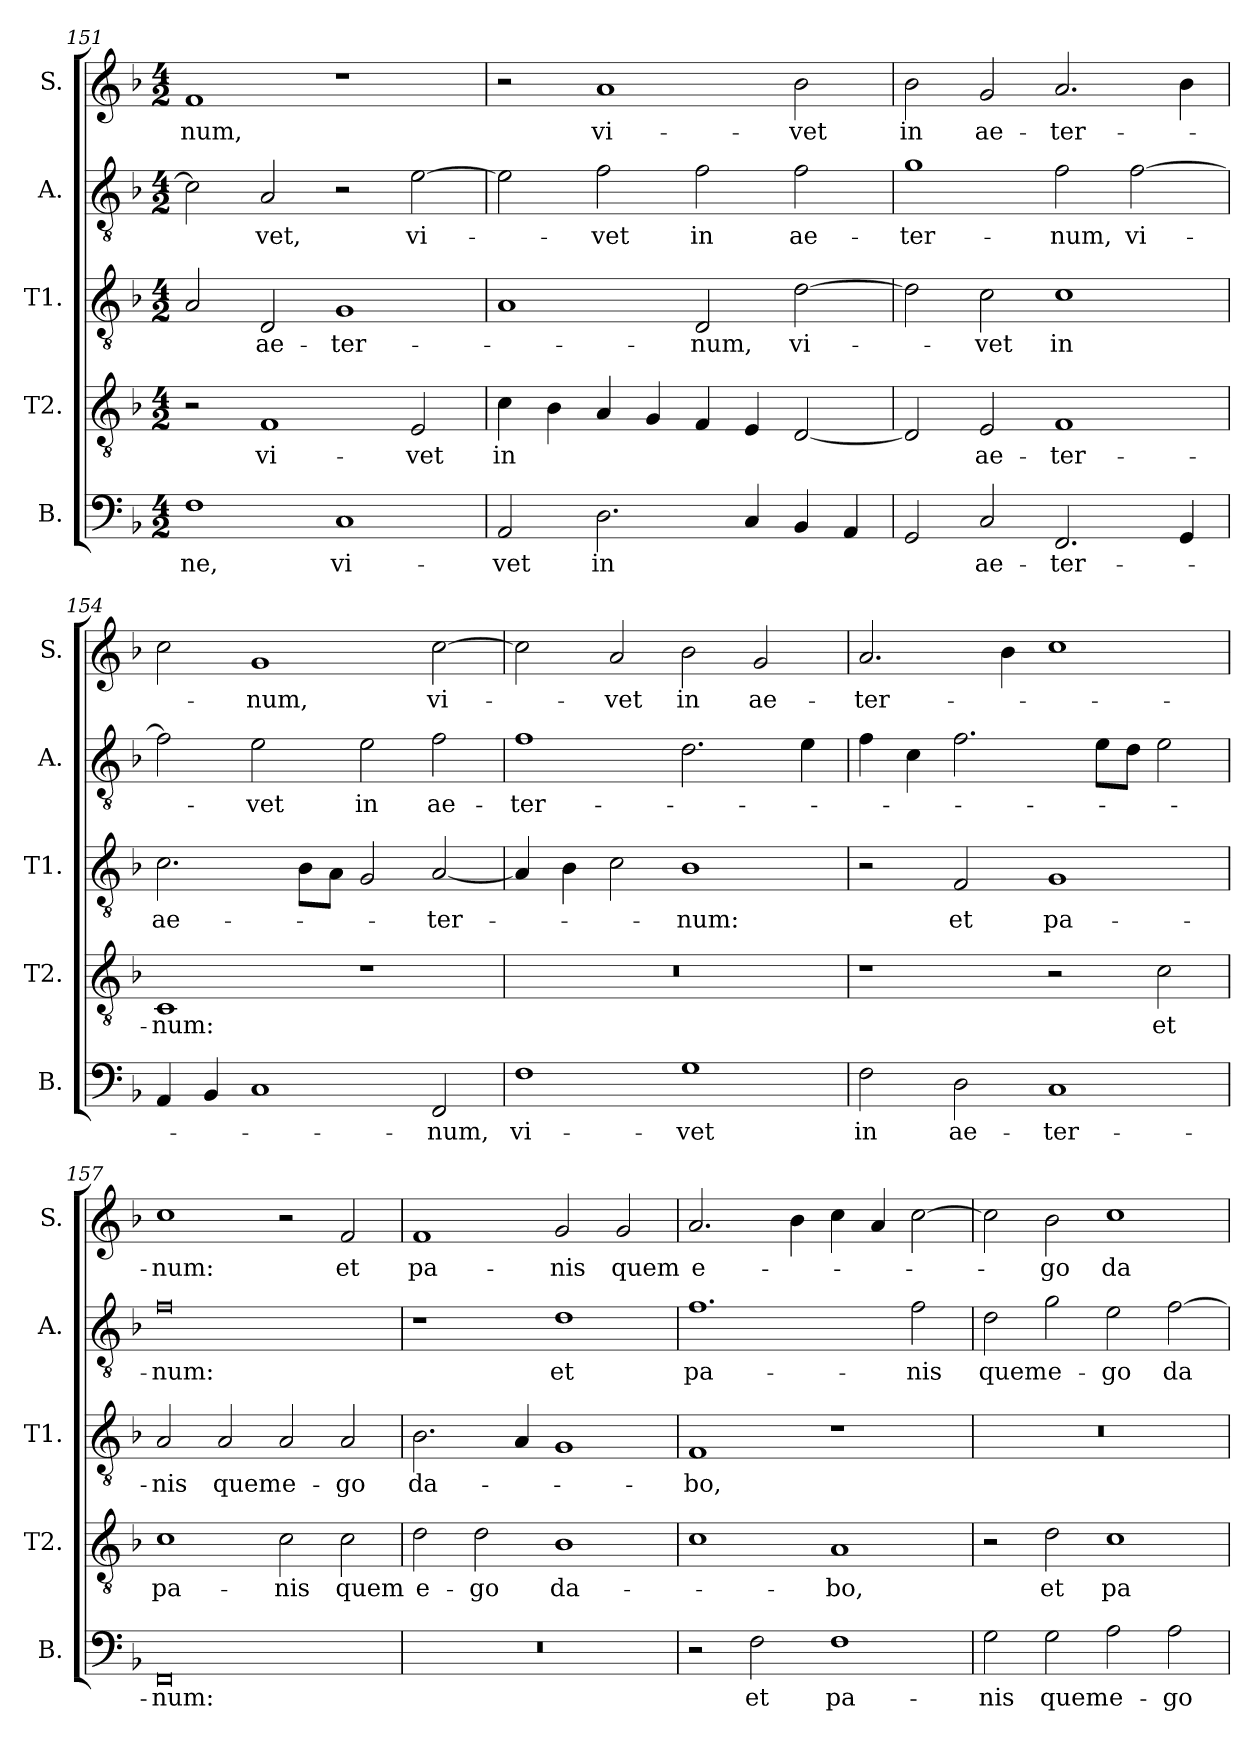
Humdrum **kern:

**kern	**text	**kern	**text	**kern	**text	**kern	**text	**kern	**text
*part5	*part5	*part4	*part4	*part3	*part3	*part2	*part2	*part1	*part1
*staff5	*staff5	*staff4	*staff4	*staff3	*staff3	*staff2	*staff2	*staff1	*staff1
*I"B.	*	*I"T2.	*	*I"T1.	*	*I"A.	*	*I"S.	*
*I'B.	*	*I'T2.	*	*I'T1.	*	*I'A.	*	*I'S.	*
*clefF4	*	*clefGv2	*	*clefGv2	*	*clefGv2	*	*clefG2	*
*k[b-]	*	*k[b-]	*	*k[b-]	*	*k[b-]	*	*k[b-]	*
*F:	*	*F:	*	*F:	*	*F:	*	*F:	*
*M4/2	*	*M4/2	*	*M4/2	*	*M4/2	*	*M4/2	*
=151	=151	=151	=151	=151	=151	=151	=151	=151	=151
1F	-ne,	2r	.	2A/	.	2c\]	.	1f	-num,
.	.	1F	vi-	2D/	ae-	2A/	-vet,	.	.
1C	vi-	.	.	1G	-ter-	2r	.	1r	.
.	.	2E/	-vet	.	.	[2e\	vi-	.	.
=152	=152	=152	=152	=152	=152	=152	=152	=152	=152
2AA/	-vet	4c\	in	1A	.	2e\]	.	2r	.
.	.	4B-\	.	.	.	.	.	.	.
2.D\	in	4A/	.	.	.	2f\	-vet	1a	vi-
.	.	4G/	.	.	.	.	.	.	.
.	.	4F/	.	2D/	-num,	2f\	in	.	.
4C/	.	4E/	.	.	.	.	.	.	.
4BB-/	.	[2D/	.	[2d\	vi-	2f\	ae-	2b-\	-vet
4AA/	.	.	.	.	.	.	.	.	.
=153	=153	=153	=153	=153	=153	=153	=153	=153	=153
2GG/	.	2D/]	.	2d\]	.	1g	-ter-	2b-\	in
2C/	ae-	2E/	ae-	2c\	-vet	.	.	2g/	ae-
2.FF/	-ter-	1F	-ter-	1c	in	2f\	-num,	2.a/	-ter-
.	.	.	.	.	.	[2f\	vi-	.	.
4GG/	.	.	.	.	.	.	.	4b-\	.
!!LO:PB:g=z
=154	=154	=154	=154	=154	=154	=154	=154	=154	=154
4AA/	.	1C	-num:	2.c\	ae-	2f\]	.	2cc\	.
4BB-/	.	.	.	.	.	.	.	.	.
1C	.	.	.	.	.	2e\	-vet	1g	-num,
.	.	.	.	8B-\L	.	.	.	.	.
.	.	.	.	8A\J	.	.	.	.	.
.	.	1r	.	2G/	.	2e\	in	.	.
2FF/	-num,	.	.	[2A/	-ter-	2f\	ae-	[2cc\	vi-
=155	=155	=155	=155	=155	=155	=155	=155	=155	=155
1F	vi-	0r	.	4A/]	.	1f	-ter-	2cc\]	.
.	.	.	.	4B-\	.	.	.	.	.
.	.	.	.	2c\	.	.	.	2a/	-vet
1G	-vet	.	.	1B-	-num:	2.d\	.	2b-\	in
.	.	.	.	.	.	.	.	2g/	ae-
.	.	.	.	.	.	4e\	.	.	.
=156	=156	=156	=156	=156	=156	=156	=156	=156	=156
2F\	in	1r	.	2r	.	4f\	.	2.a/	-ter-
.	.	.	.	.	.	4c\	.	.	.
2D\	ae-	.	.	2F/	et	2.f\	.	.	.
.	.	.	.	.	.	.	.	4b-\	.
1C	-ter-	2r	.	1G	pa-	.	.	1cc	.
.	.	.	.	.	.	8e\L	.	.	.
.	.	.	.	.	.	8d\J	.	.	.
.	.	2c\	et	.	.	2e\	.	.	.
=157	=157	=157	=157	=157	=157	=157	=157	=157	=157
0FF	-num:	1c	pa-	2A/	-nis	0f	-num:	1cc	-num:
.	.	.	.	2A/	quem	.	.	.	.
.	.	2c\	-nis	2A/	e-	.	.	2r	.
.	.	2c\	quem	2A/	-go	.	.	2f/	et
!!LO:LB:g=z
=158	=158	=158	=158	=158	=158	=158	=158	=158	=158
0r	.	2d\	e-	2.B-\	da-	1r	.	1f	pa-
.	.	2d\	-go	.	.	.	.	.	.
.	.	.	.	4A/	.	.	.	.	.
.	.	1B-	da-	1G	.	1d	et	2g/	-nis
.	.	.	.	.	.	.	.	2g/	quem
=159	=159	=159	=159	=159	=159	=159	=159	=159	=159
2r	.	1c	.	1F	-bo,	1.f	pa-	2.a/	e-
2F\	et	.	.	.	.	.	.	.	.
.	.	.	.	.	.	.	.	4b-\	.
1F	pa-	1A	-bo,	1r	.	.	.	4cc\	.
.	.	.	.	.	.	.	.	4a/	.
.	.	.	.	.	.	2f\	-nis	[2cc\	.
=160	=160	=160	=160	=160	=160	=160	=160	=160	=160
2G\	-nis	2r	.	0r	.	2d\	quem	2cc\]	.
2G\	quem	2d\	et	.	.	2g\	e-	2b-\	-go
2A\	e-	1c	pa-	.	.	2e\	-go	1cc	da-
2A\	-go	.	.	.	.	[2f\	da-	.	.
=	=	=	=	=	=	=	=	=	=
*-	*-	*-	*-	*-	*-	*-	*-	*-	*-
